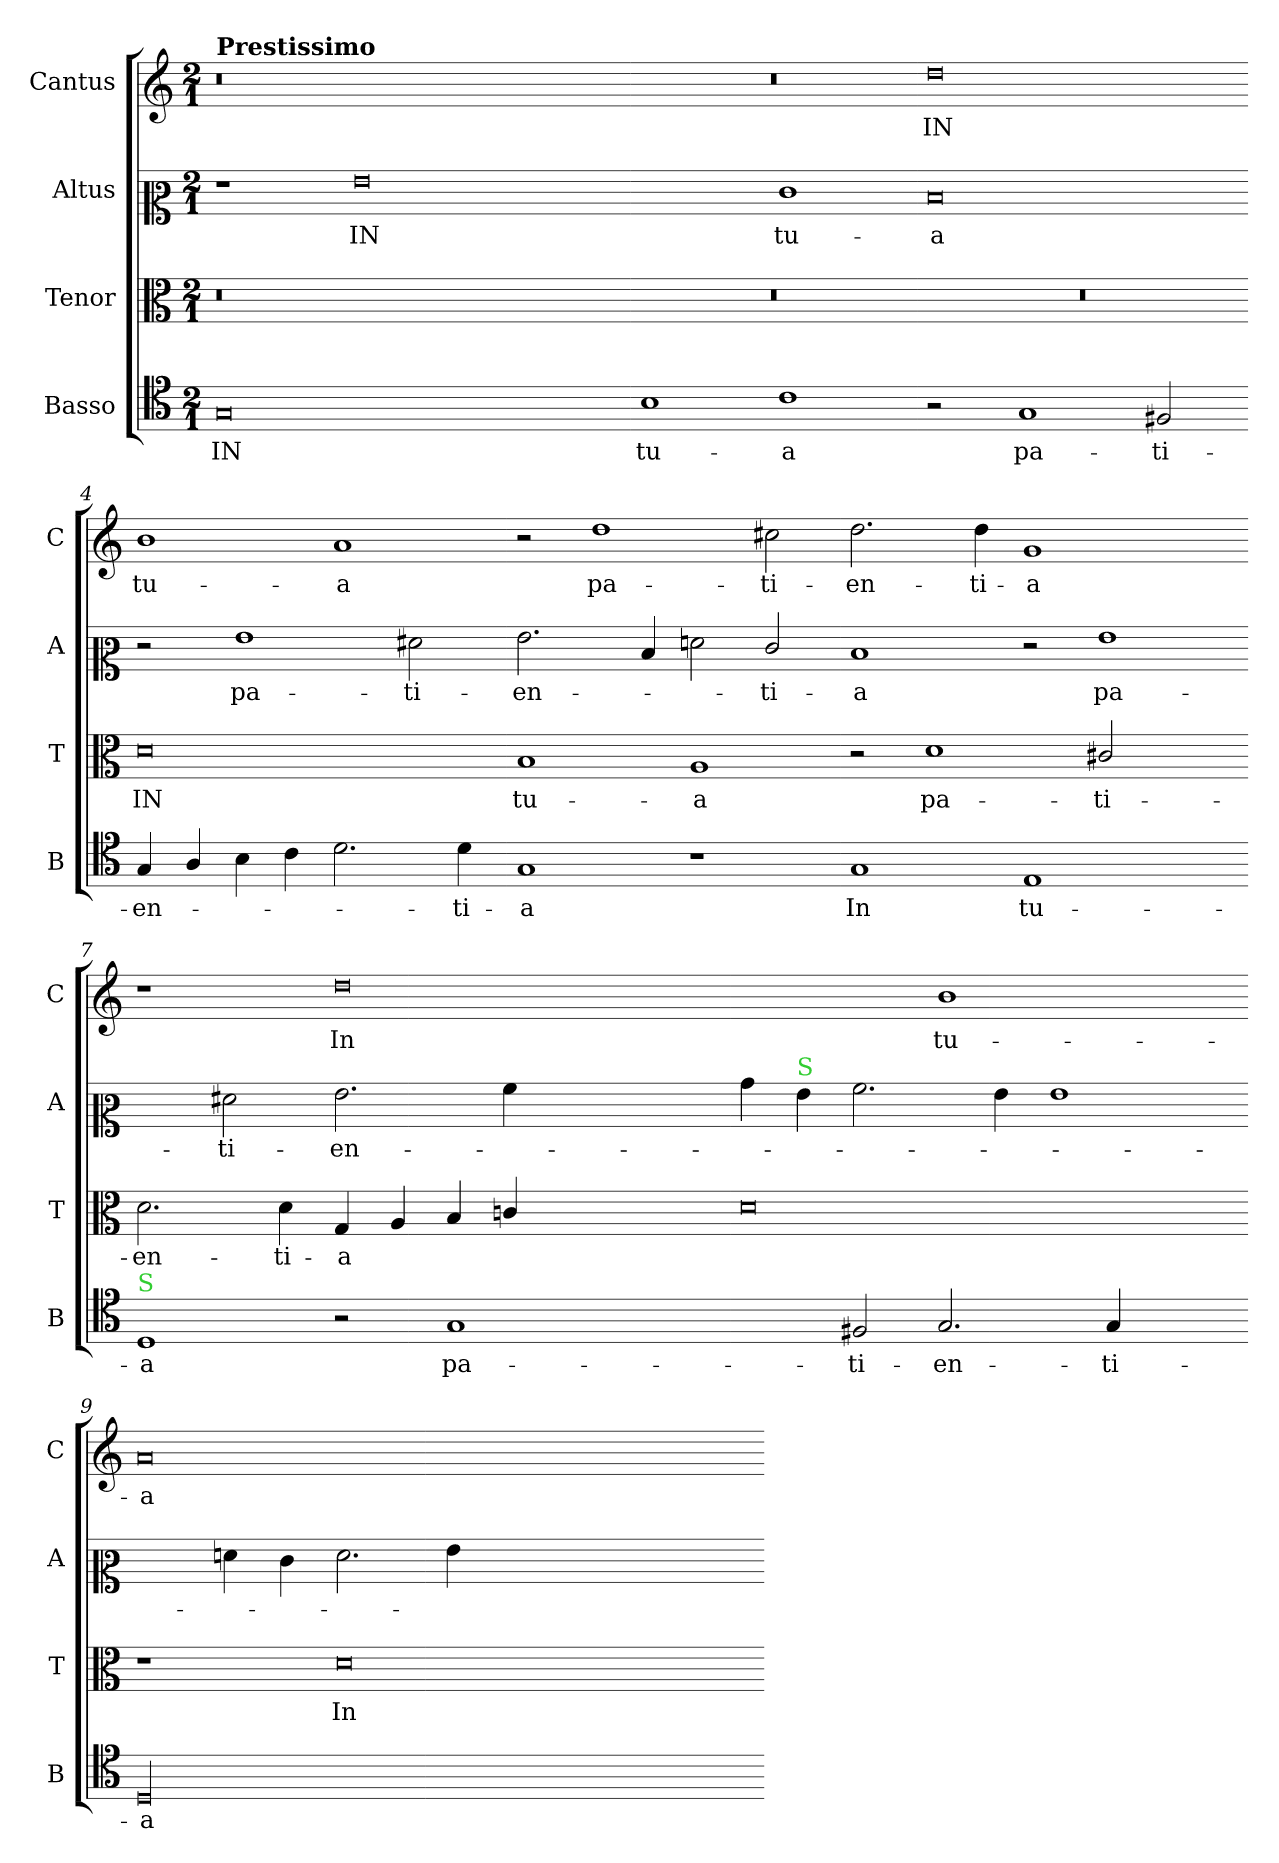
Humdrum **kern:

**kern	**text	**kern	**text	**kern	**text	**kern	**text
*part4	*part4	*part3	*part3	*part2	*part2	*part1	*part1
*staff4	*staff4	*staff3	*staff3	*staff2	*staff2	*staff1	*staff1
*I"Basso	*	*I"Tenor	*	*I"Altus	*	*I"Cantus	*
*I'B	*	*I'T	*	*I'A	*	*I'C	*
*clefC4	*	*clefC3	*	*clefC2	*	*clefG2	*
*k[]	*	*k[]	*	*k[]	*	*k[]	*
*M2/1	*	*M2/1	*	*M2/1	*	*M2/1	*
=1	=1	=1	=1	=1	=1	=1	=1
!	!	!	!	!	!	!LO:TX:a:B:t=Prestissimo	!
0G	IN	0r	.	1r	.	0r	.
.	.	.	.	0g	IN	.	.
1ryy	.	1ryy	.	.	.	1ryy	.
=2-	=2-	=2-	=2-	=2-	=2-	=2-	=2-
1B	tu-	0r	.	1ryy	.	0r	.
1c	-a	.	.	1e	tu-	.	.
=3-	=3-	=3-	=3-	=3-	=3-	=3-	=3-
2r	.	0r	.	0d	-a	0dd	IN
1G	pa-	.	.	.	.	.	.
2F#X/	-ti-	.	.	.	.	.	.
=4-	=4-	=4-	=4-	=4-	=4-	=4-	=4-
4G/	-en-	0d	IN	2r	.	1b	tu-
4A/	.	.	.	.	.	.	.
4B\	.	.	.	1g	pa-	.	.
4c\	.	.	.	.	.	.	.
2.d\	.	.	.	.	.	1a	-a
.	.	.	.	2f#X\	-ti-	.	.
4d\	-ti-	.	.	.	.	.	.
=5-	=5-	=5-	=5-	=5-	=5-	=5-	=5-
1G	-a	1B	tu-	2.g\	-en-	2r	.
.	.	.	.	.	.	1dd	pa-
.	.	.	.	4d/	.	.	.
1r	.	1A	-a	2fn\	.	.	.
.	.	.	.	2e/	-ti-	2cc#X\	-ti-
=6-	=6-	=6-	=6-	=6-	=6-	=6-	=6-
1G	In	2r	.	1d	-a	2.dd\	-en-
.	.	1d	pa-	.	.	.	.
.	.	.	.	.	.	4dd\	-ti-
1E	tu-	.	.	2r	.	1g	-a
.	.	2c#X/	-ti-	1g\	pa-	.	.
2ryy	.	2ryy	.	.	.	2ryy	.
=7-	=7-	=7-	=7-	=7-	=7-	=7-	=7-
!LO:TX:a:color=limegreen:t=S	!	!	!	!	!	!	!
1D	-a	2.d\	-en-	2ryy	.	1r	.
.	.	.	.	2f#X\	-ti-	.	.
.	.	4d\	-ti-	.	.	.	.
2r	.	4G/	-a	2.g\	-en-	0dd	In
.	.	4A/	.	.	.	.	.
1G/	pa-	4B/	.	.	.	.	.
.	.	4cn/	.	4a\	.	.	.
.	.	1ryy	.	1ryy	.	.	.
2ryy	.	.	.	.	.	.	.
=8-	=8-	=8-	=8-	=8-	=8-	=8-	=8-
2ryy	.	0d	.	4b\	.	1ryy	.
!	!	!	!	!LO:TX:a:color=limegreen:t=S	!	!	!
.	.	.	.	4g\	.	.	.
2F#X/	-ti-	.	.	2.a\	.	.	.
2.G/	-en-	.	.	.	.	1b	tu-
.	.	.	.	4g\	.	.	.
.	.	.	.	1g\	.	.	.
4G/	-ti-	.	.	.	.	.	.
2ryy	.	2ryy	.	.	.	2ryy	.
=9-	=9-	=9-	=9-	=9-	=9-	=9-	=9-
00D	-a	1r	.	2ryy	.	0a	-a
.	.	.	.	4fn\	.	.	.
.	.	.	.	4e\	.	.	.
.	.	0d	In	2.f\	.	.	.
.	.	.	.	4g\	.	.	.
.	.	.	.	0ryy	.	0ryy	.
.	.	1ryy	.	.	.	.	.
=-	=-	=-	=-	=-	=-	=-	=-
*-	*-	*-	*-	*-	*-	*-	*-
